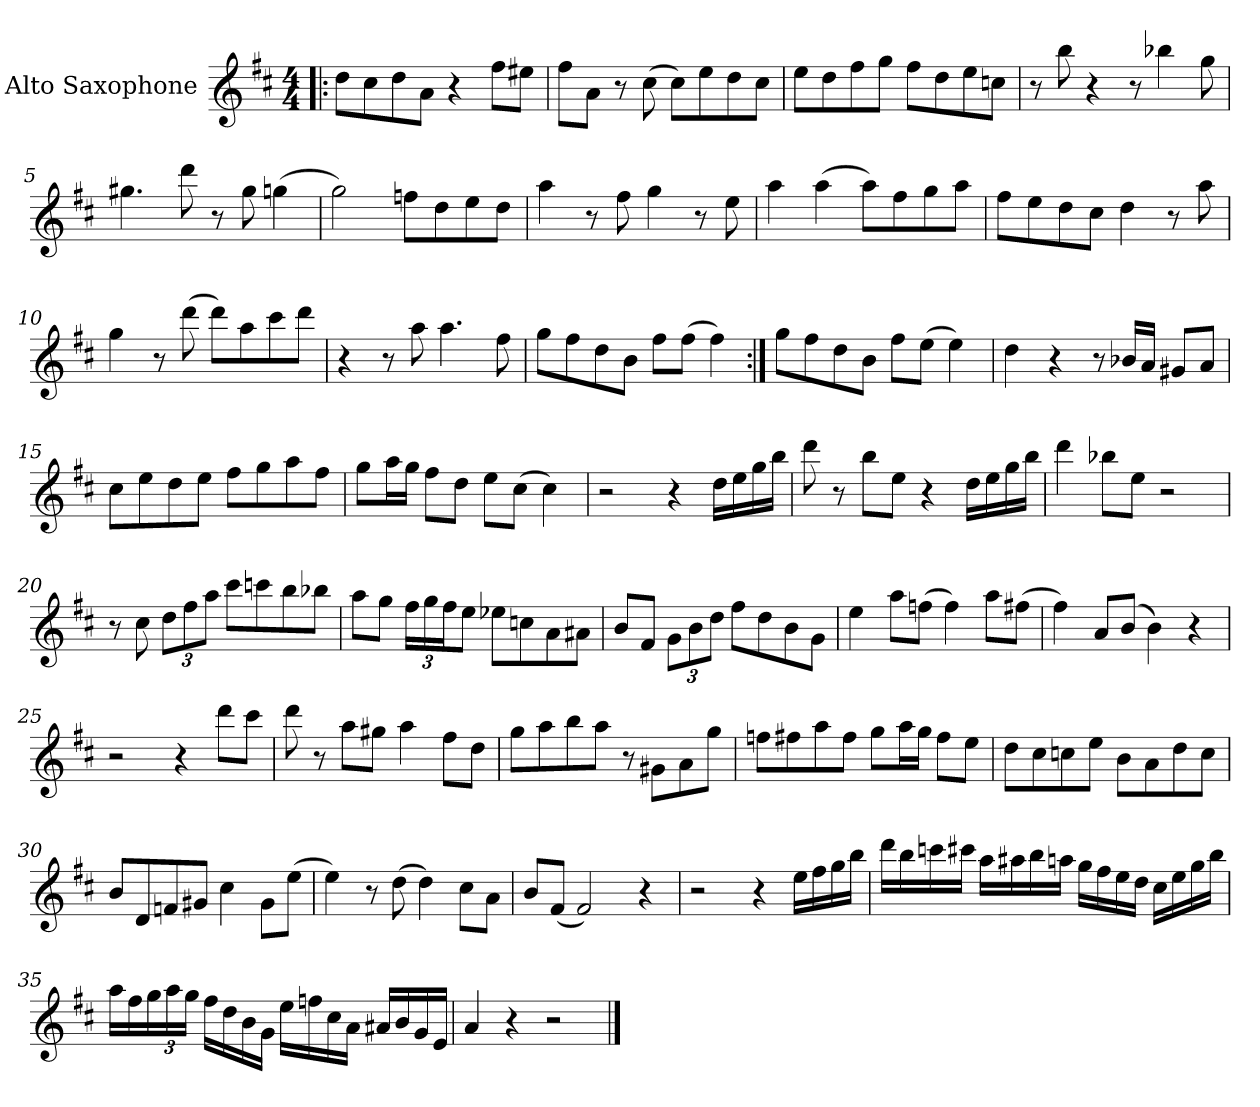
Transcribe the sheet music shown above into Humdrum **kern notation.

**kern
*part1
*staff1
*I"Alto Saxophone
*I'A. Sax.
*clefG2
*ITrd5c9
*k[b-]
*M4/4
*MM220
=1!|:
8f\L
8e\
8f\
8c\J
4r
8a\L
8g#X\J
=2
8a\L
8c\J
8r
(>8e\
8e\L)
8g\
8f\
8e\J
=3
8g\L
8f\
8a\
8b-\J
8a\L
8f\
8g\
8e-X\J
=4
8r
8dd\
4r
8r
4dd-X\
8b-\
!!LO:LB:g=z
=5
4.bn\
8ff\
8r
8b\
(>4b-X\
=6
2b-\)
8a-X\L
8f\
8g\
8f\J
=7
4cc\
8r
8a\
4b-\
8r
8g\
=8
4cc\
(>4cc\
8cc\L)
8a\
8b-\
8cc\J
=9
8a\L
8g\
8f\
8e\J
4f\
8r
8cc\
!!LO:LB:g=z
=10
4b-\
8r
(>8ff\
8ff\L)
8cc\
8ee\
8ff\J
=11
4r
8r
8cc\
4.cc\
8a\
=12
8b-\L
8a\
8f\
8d\J
8a\L
(>8a\J
4a\)
=13:|!
8b-\L
8a\
8f\
8d\J
8a\L
(>8g\J
4g\)
!!LO:LB:g=z
=14
4f\
4r
8r
16d-X/LL
16c/JJ
8Bn/L
8c/J
=15
8e\L
8g\
8f\
8g\J
8a\L
8b-\
8cc\
8a\J
=16
8b-\L
16cc\L
16b-\JJ
8a\L
8f\J
8g\L
(>8e\J
4e\)
=17
2r
4r
16f\LL
16g\
16b-\
16dd\JJ
!!LO:LB:g=z
=18
8ff\
8r
8dd\L
8g\J
4r
16f\LL
16g\
16b-\
16dd\JJ
=19
4ff\
8dd-X\L
8g\J
2r
=20
8r
8e\
*Xbrackettup
12f\L
12a\
12cc\J
8ee\L
8ee-X\
8dd\
8dd-X\J
!!LO:LB:g=z
=21
8cc\L
8b-\J
24a\LL
24b-\
24a\J
8g\J
8g-X\L
8e-X\
8c\
8c#X\J
=22
8d/L
8A/J
12B-\L
12d\
12f\J
8a\L
8f\
8d\
8B-\J
=23
4g\
8cc\L
(>8a-X\J
4a-\)
8cc\L
(>8an\J
=24
4a\)
8c/L
(>8d/J
4d\)
4r
!!LO:LB:g=z
=25
2r
4r
8ff\L
8ee\J
=26
8ff\
8r
8cc\L
8bn\J
4cc\
8a\L
8f\J
=27
8b-\L
8cc\
8dd\
8cc\J
8r
8Bn\L
8c\
8b-\J
=28
8a-X\L
8an\
8cc\
8a\J
8b-\L
16cc\L
16b-\JJ
8a\L
8g\J
!!LO:LB:g=z
=29
8f\L
8e\
8e-X\
8g\J
8d\L
8c\
8f\
8e-\J
=30
8d/L
8F/
8A-X/
8Bn/J
4e\
8B\L
(>8g\J
=31
4g\)
8r
(>8f\
4f\)
8e\L
8c\J
=32
8d/L
(<8A/J
2A/)
4r
=33
2r
4r
16g\LL
16a\
16b-\
16dd\JJ
!!LO:LB:g=z
=34
16ff\LL
16dd\
16ee-X\
16een\JJ
16cc\LL
16cc#X\
16dd\
16ccn\JJ
16b-\LL
16a\
16g\
16f\JJ
16e\LL
16g\
16b-\
16dd\JJ
!!LO:LB:g=z
=35
16cc\LL
16a\
24b-\
24cc\
24b-\JJ
16a\LL
16f\
16d\
16B-\JJ
16g\LL
16a-X\
16e\
16c\JJ
16c#X/LL
16d/
16B-/
16G/JJ
=36
4c/
4r
2r
==
*-
